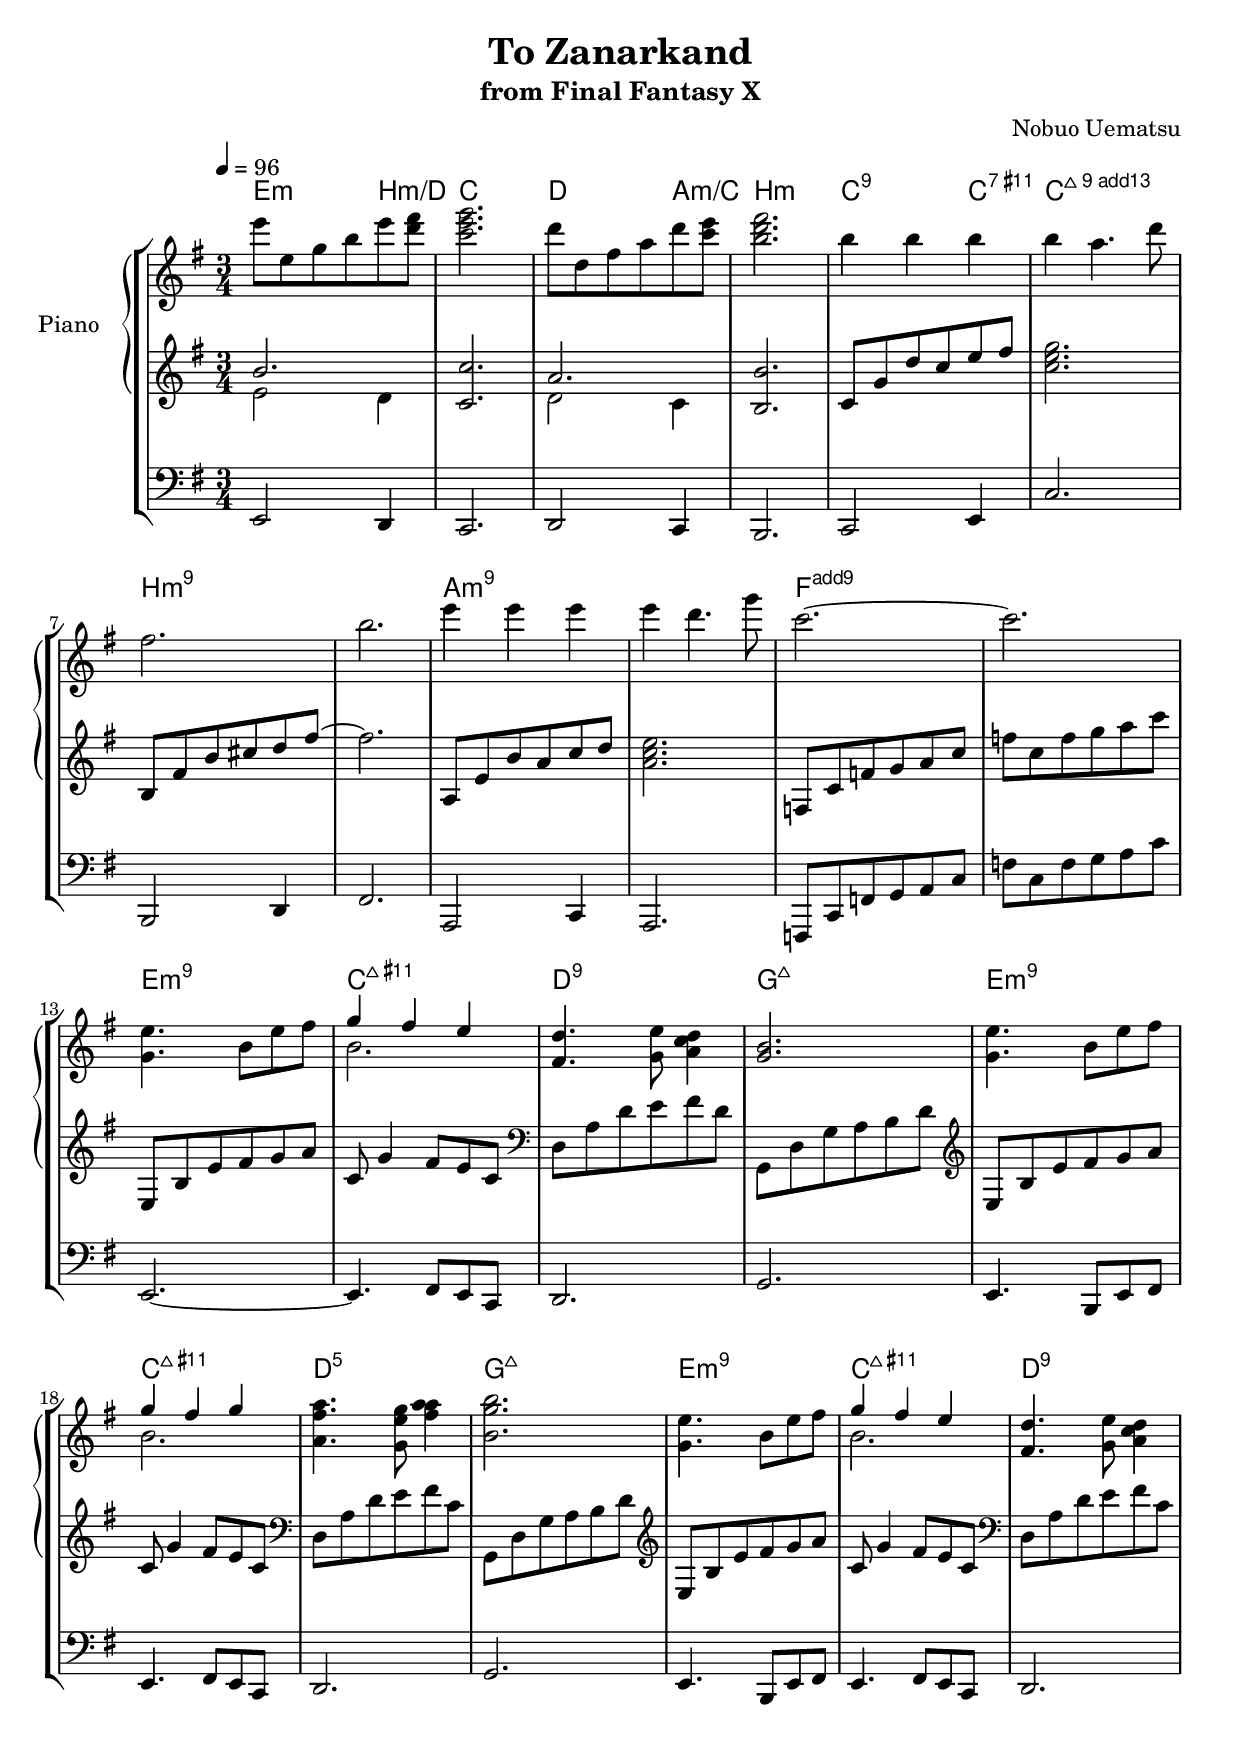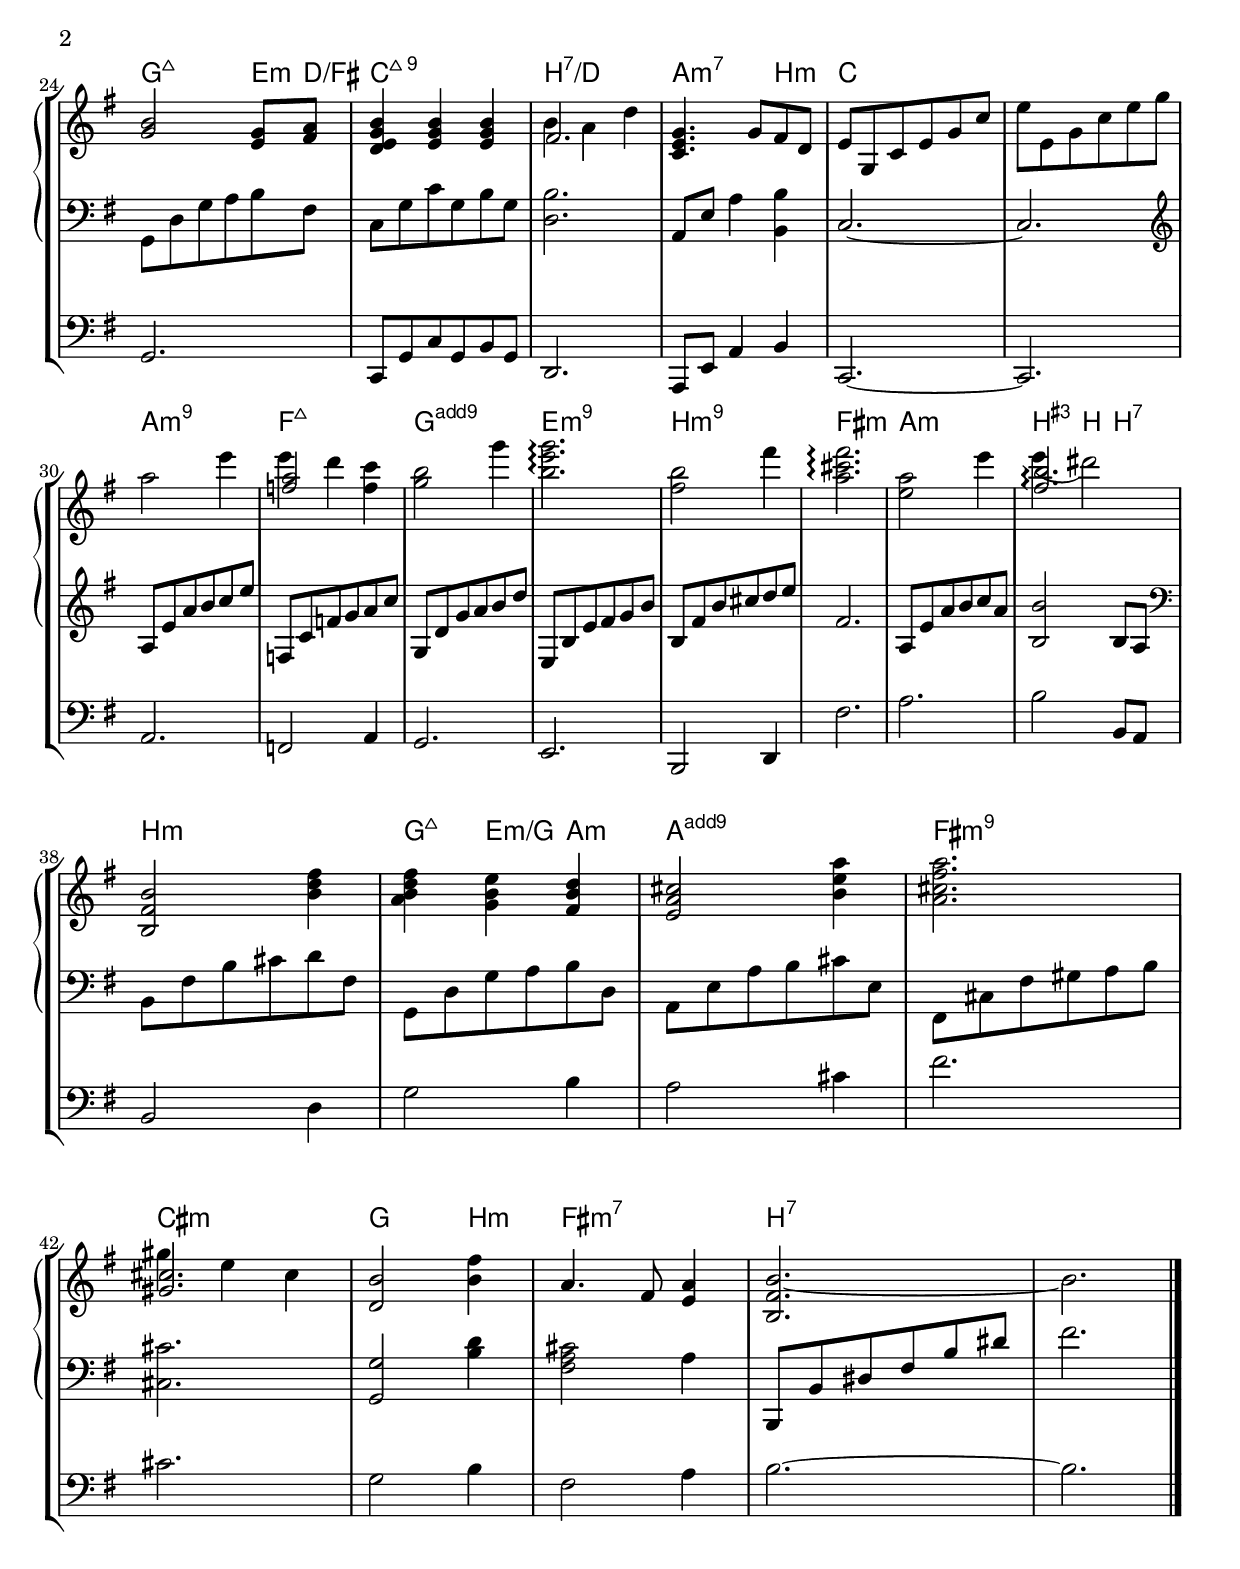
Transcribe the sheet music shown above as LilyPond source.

\include "header.ly"
pianoupper_intro = \relative c'' {

  \scoreTempo
  e'8 e, g h e <d fis> | <c e g>2. |  d8 d, fis a d <c e> | <h d fis>2. |
  h4 h h | h a4. d8 | fis,2. | h2. |  e4 e e | e d4. g8 | c,2.~ | c2. \break
}

pianoupper_melody = \relative c'' {

  <<g,4. e'4.>> h8 e fis | <<{g4 fis e} \\ h2.>> | <<fis4. d'>> <g, e'>8 <<a4 c d>> |
  <<g,2. h2.>> |
  <<g4. e'4.>> h8 e fis | <<{g4 fis g} \\ h,2.>> | <<a4. fis' a>> <<g,8 e' g>> <<a4 fis a>> |
  <<h,2. g'2. h2.>>
  <<g,4. e'4.>> h8 e fis | <<{g4 fis e} \\ h2.>> | <<fis4. d'>> <<g,8 e'8>> <<a,4 c d>> |
  <<g,2 h2>> <<e,8 g>> <<fis a>> |
  <<d,4 e g h>> <<e, g h>> <<e, g h>> | <<{fis2.} \\ {h4 a d}>> |
  <<c,4. e4. g4.>> g8 fis d | e g, c e g c | e e, g c e g \break
}

pianoupper_float = \relative c'' {

  a2 e'4 | <<{<<f,2 a2>>} \\ {e'4 d}>> <<f, c'>> | <<g2 h2>> g'4 |
  <h, e g>2.\arpeggio | <fis h>2 fis'4 | <a, cis fis>2.\arpeggio | <e a>2 e'4 |
  << {<fis, h>2.\arpeggio} \\ {e'4 (dis2)}>>  \break
}

pianoupper_final = \relative c'' {

  <h,, fis' h>2 <h' d fis>4 | <a h d fis>4 <g h e> <fis h d> | <e a cis>2 <h' e a>4 | <a cis fis a>2. |
  << {<gis cis>2.} \\ {gis'4 e cis} >> | <d, h'>2 <h' fis'>4 | a4. fis8 <e a>4 |
  <h fis' h>2.~| h'2. \bar "|."
}

pianolower = \relative c'' {
  \global

  % intro
  <<{h2.} \\ {e,2 d4}>> | <<c'2. c,2.>> | <<{a'2.} \\ {d,2 c4}>> | <<h'2. h,2.>> |
  c8 g' d' c e fis | <<c2. e2. g2.>> | h,,8 fis' h cis d fis~ | fis2. |  a,,8 e' h' a c d |
  <<a2. c2. e2.>>  f,,8 c' f g a c | f c f g a c

  % main melody
  e,,,8 h' e fis g a | c,8 g'4 fis8 e c | \clef bass d, a' d e fis d | g,,8 d' g a h d | \clef treble
  e,8 h' e fis g a | c,8 g'4 fis8 e c | \clef bass d, a' d e fis c | g,8 d' g a h d | \clef treble
  e,8 h' e fis g a | c,8 g'4 fis8 e c | \clef bass d, a' d e fis c | g,8 d' g a h fis |
  c g' c g h g | <<d2. h'2.>> | a,8 e' a4 <<h, h'>> | c,2.~ | c2.

  % float...
  \clef treble a'8 e' a h c e | f,, c' f g a c | g, d' g a h d | e,, h' e fis g h | h, fis' h cis d e |
  fis,2. | a,8 e' a h c a | <h, h'>2 h8 a

  % final
  \clef bass h,8 fis' h cis d fis, | g, d' g a h d, | a e' a h cis e, | fis, cis' fis gis a h |
  <cis, cis'>2. | <g g'>2 <h' d>4 | <fis a cis>2 a4 | h,,8 h' dis fis h dis| fis2.
}

bass = \relative c, {
  \global
  \clef bass

  % intro
  e2 d4 | c2. | d2 c4 | h2. |
  c2 e4 | c'2. | h,2 d4 | fis2. |
  a,2 c4 | a2. | f8 c' f g a c | f c f g a c

  % main melody
  e,,2.~ | e4. fis8 e c | d2. | g2. |
  e4. h8 e fis | e4. fis8 e c | d2. | g2. |
  e4. h8 e fis | e4. fis8 e c | d2. | g2. |
  c,8 g' c g h g | d2. | a8 e' a4 h | c,2.~ | c2.

  % float...
  a'2. | f2 a4 | g2. | e2. | h2 d4 | fis'2. | a2. | h2 h,8 a8

  % final
  h2 d4 | g2 h4 | a2 cis4 | fis2. | cis2. | g2 h4 | fis2 a4 | h2.~ | h2.

}

harmonies = \chordmode {
\global
    e2:m h4:m/d | c2. | d2 a4:m/c | h2.:m c2:9 c4:11+ | c2.:maj13 |
    h2.:m9 | h2.:m9 | a2.:m9 | a2.:m9 | f2.:9^7 | f2.:9^7 |
    e2.:m9 | c2.:maj11+ | d2.:9 | g2.:maj | e2.:m9 |
    c2.:maj11+ | d2.:1.5 | g2.:maj | e2.:m9 | c2.:maj11+ | d2.:9 |
    g2:maj e8:m d8:/fis | c2.:maj9 | h2.:7/d | a2:m7 h4:m | c2. | c2. |
    a2.:m9 | f2.:maj | g2.:9^7 | e2.:m9 |
    h2.:m9 | fis2.:m | a2.:m | h4:3+ h4 h4:7 |
    h2.:m | g4:maj e4:m/g a4:m | a2.:9^7 | fis2.:m9 |
    cis2.:m | g2 h4:m | fis2.:m7 | h2.:7 | h2.:7
}


\score {
  \new StaffGroup <<
    \new PianoStaff <<
        \new ChordNames {
                \set chordChanges = ##t
                %\set chordNameLowercaseMinor = ##t
                \chordmode { \set additionalPitchPrefix = #"add" \powerChords \harmonies }

             }
        \set PianoStaff.instrumentName = #"Piano  "
        \new Staff \relative c'' {
                           \global \pianoupper_intro \transpose c c' {\pianoupper_melody \pianoupper_float \pianoupper_final}
                       }
        \new Staff \pianolower
     >> {

    }
    \new Staff \with {
      midiInstrument = #"contrabass"
      midiMaximumVolume = #0.8
    } \bass
  >>
  \layout {}
  \midi {
    \scoreTempo
  }
}